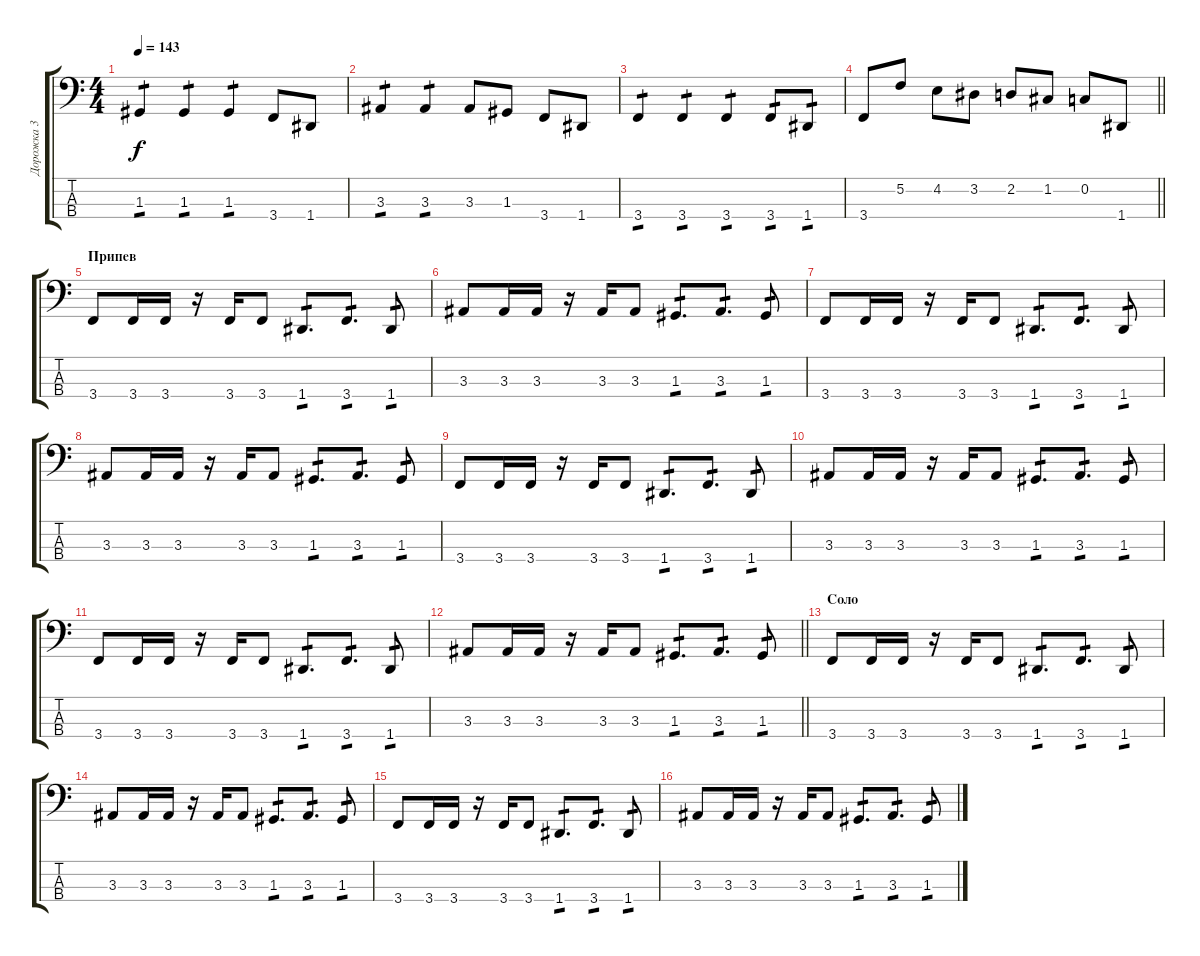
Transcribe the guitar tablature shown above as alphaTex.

\track ("Дорожка 3" "Дорожка 3") {instrument electricbassfinger}
\staff {score tabs}
\tuning (F2 C2 G1 D1) {hide}
\ts (4 4)
\tempo 143
\clef f4
\ks c
1.3.4{tp 1 dy f} 1.3.4{tp 1} 1.3.4{tp 1} 3.4.8 1.4.8 |
3.3.4{tp 1} 3.3.4{tp 1} 3.3.8 1.3.8 3.4.8 1.4.8 |
3.4.4{tp 1} 3.4.4{tp 1} 3.4.4{tp 1} 3.4.8{tp 1} 1.4.8{tp 1} |
\barLineRight lightlight
3.4.8 5.2.8 4.2.8 3.2.8 2.2.8 1.2.8 0.2.8 1.4.8 |
\section ("" "Припев")
3.4.8 3.4.16 3.4.16 r.16 3.4.16 3.4.8 1.4.8{d tp 1} 3.4.8{d tp 1} 1.4.8{tp 1} |
3.3.8 3.3.16 3.3.16 r.16 3.3.16 3.3.8 1.3.8{d tp 1} 3.3.8{d tp 1} 1.3.8{tp 1} |
3.4.8 3.4.16 3.4.16 r.16 3.4.16 3.4.8 1.4.8{d tp 1} 3.4.8{d tp 1} 1.4.8{tp 1} |
3.3.8 3.3.16 3.3.16 r.16 3.3.16 3.3.8 1.3.8{d tp 1} 3.3.8{d tp 1} 1.3.8{tp 1} |
3.4.8 3.4.16 3.4.16 r.16 3.4.16 3.4.8 1.4.8{d tp 1} 3.4.8{d tp 1} 1.4.8{tp 1} |
3.3.8 3.3.16 3.3.16 r.16 3.3.16 3.3.8 1.3.8{d tp 1} 3.3.8{d tp 1} 1.3.8{tp 1} |
3.4.8 3.4.16 3.4.16 r.16 3.4.16 3.4.8 1.4.8{d tp 1} 3.4.8{d tp 1} 1.4.8{tp 1} |
\barLineRight lightlight
3.3.8 3.3.16 3.3.16 r.16 3.3.16 3.3.8 1.3.8{d tp 1} 3.3.8{d tp 1} 1.3.8{tp 1} |
\section ("" "Соло ")
3.4.8 3.4.16 3.4.16 r.16 3.4.16 3.4.8 1.4.8{d tp 1} 3.4.8{d tp 1} 1.4.8{tp 1} |
3.3.8 3.3.16 3.3.16 r.16 3.3.16 3.3.8 1.3.8{d tp 1} 3.3.8{d tp 1} 1.3.8{tp 1} |
3.4.8 3.4.16 3.4.16 r.16 3.4.16 3.4.8 1.4.8{d tp 1} 3.4.8{d tp 1} 1.4.8{tp 1} |
3.3.8 3.3.16 3.3.16 r.16 3.3.16 3.3.8 1.3.8{d tp 1} 3.3.8{d tp 1} 1.3.8{tp 1}
